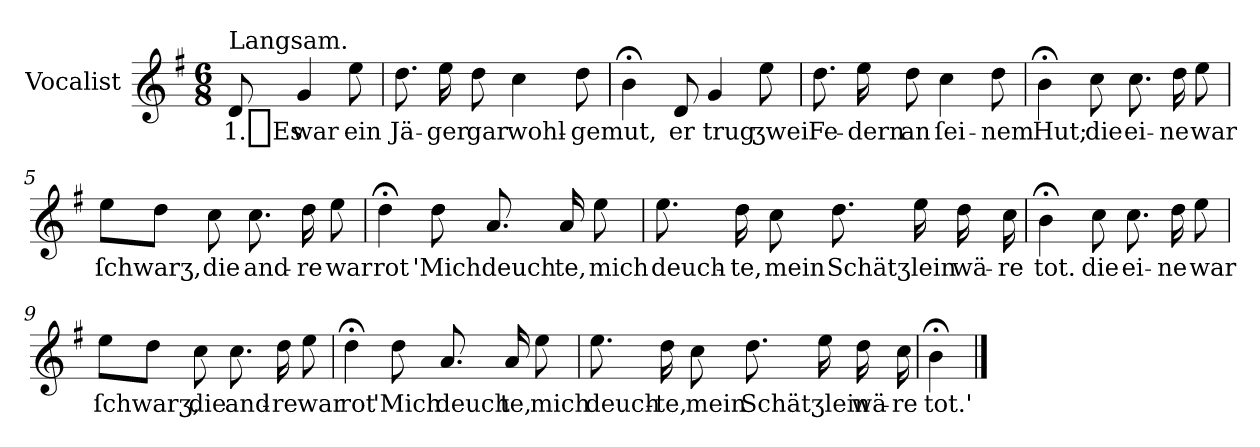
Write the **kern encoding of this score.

**kern	**text
*part1	*part1
*staff1	*staff1
*I"Vocalist	*
*k[f#]	*
*G:	*
*M6/8	*
=	=
!LO:TX:a:t=Langsam.	!
8d	1._Es
4g	war
8ee	ein
=1	=1
8.dd	Jä-
16ee	-ger
8dd	gar
4cc	wohl-
8dd	-gemut,
=2	=2
4b;<	.
8d	er
4g	trug
8ee	ʒwei
=3	=3
8.dd	Fe-
16ee	-dern
8dd	an
4cc	ſei-
8dd	-nem
=4	=4
4b;<	Hut;
8cc	die
8.cc	ei-
16dd	-ne
8ee	war
=5	=5
8eeL	ſchwarʒ,
8ddJ	.
8cc	die
8.cc	and-
16dd	-re
8ee	war
=6	=6
4dd;<	rot
8dd	'Mich
8.a	deuch
16a	te,
8ee	mich
=7	=7
8.ee	deuch-
16dd	-te,
8cc	mein
8.dd	Schätʒlein
16ee	.
16dd	wä-
16cc	-re
=8	=8
4b;<	tot.
8cc	die
8.cc	ei-
16dd	-ne
8ee	war
=9	=9
8eeL	ſchwarʒ,
8ddJ	.
8cc	die
8.cc	and-
16dd	-re
8ee	war
=10	=10
4dd;<	rot
8dd	'Mich
8.a	deuch
16a	te,
8ee	mich
=11	=11
8.ee	deuch-
16dd	-te,
8cc	mein
8.dd	Schätʒlein
16ee	.
16dd	wä-
16cc	-re
=12	=12
4b;<	tot.'
==	==
*-	*-
